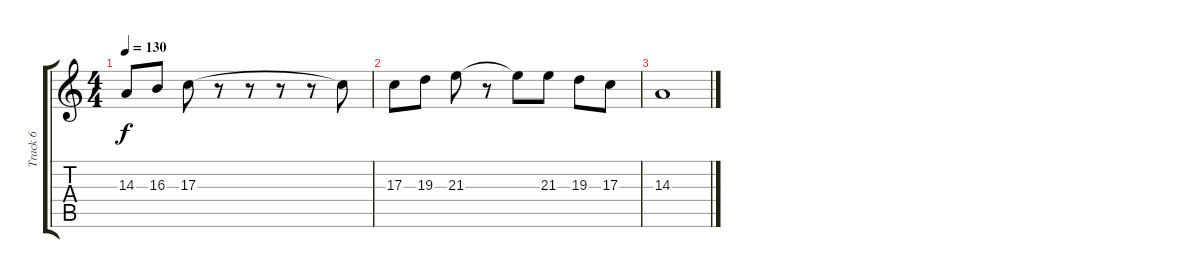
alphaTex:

\track ("Track 6" "Track 6") {instrument trumpet}
\staff {score tabs}
\tuning (E4 B3 G3 D3 A2 E2) {hide}
\ts (4 4)
\tempo 130
\clef g2
\ks c
14.3.8{dy f} 16.3.8 17.3.8 r.8 r.8 r.8 r.8 17.3{t}.8 |
17.3.8 19.3.8 21.3.8 r.8 21.3{t}.8 21.3.8 19.3.8 17.3.8 |
14.3.1
